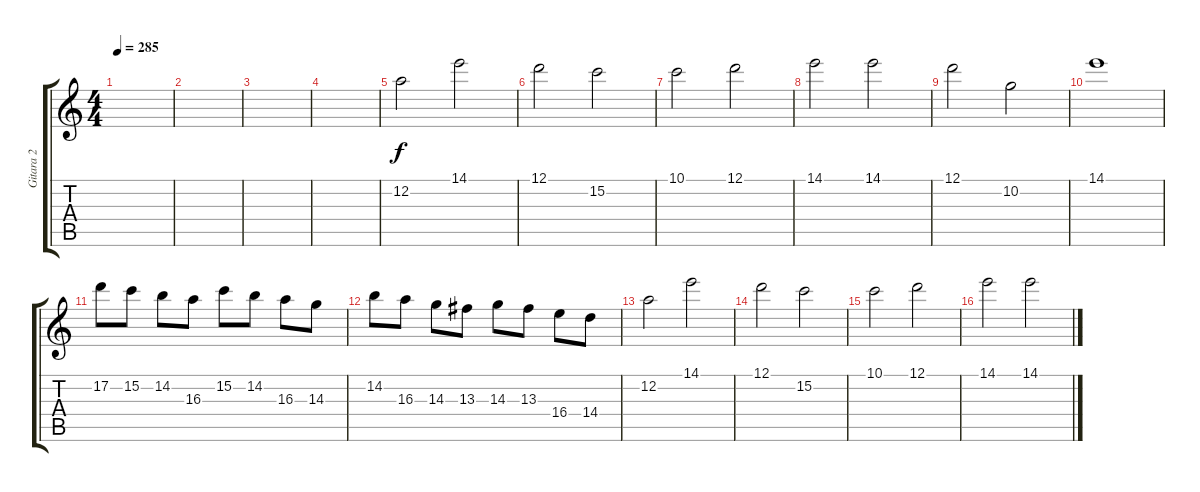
\track ("Gitara 2" "Gitara 2") {instrument distortionguitar}
\staff {score tabs}
\tuning (D4 A3 F3 C3 G2 D2) {hide}
\ts (4 4)
\tempo 285
\clef g2
\ks c
|
|
|
|
12.2.2 14.1.2 |
12.1.2 15.2.2 |
10.1.2 12.1.2 |
14.1.2 14.1.2 |
12.1.2 10.2.2 |
14.1.1 |
17.2.8 15.2.8 14.2.8 16.3.8 15.2.8 14.2.8 16.3.8 14.3.8 |
14.2.8 16.3.8 14.3.8 13.3.8 14.3.8 13.3.8 16.4.8 14.4.8 |
12.2.2 14.1.2 |
12.1.2 15.2.2 |
10.1.2 12.1.2 |
14.1.2 14.1.2
